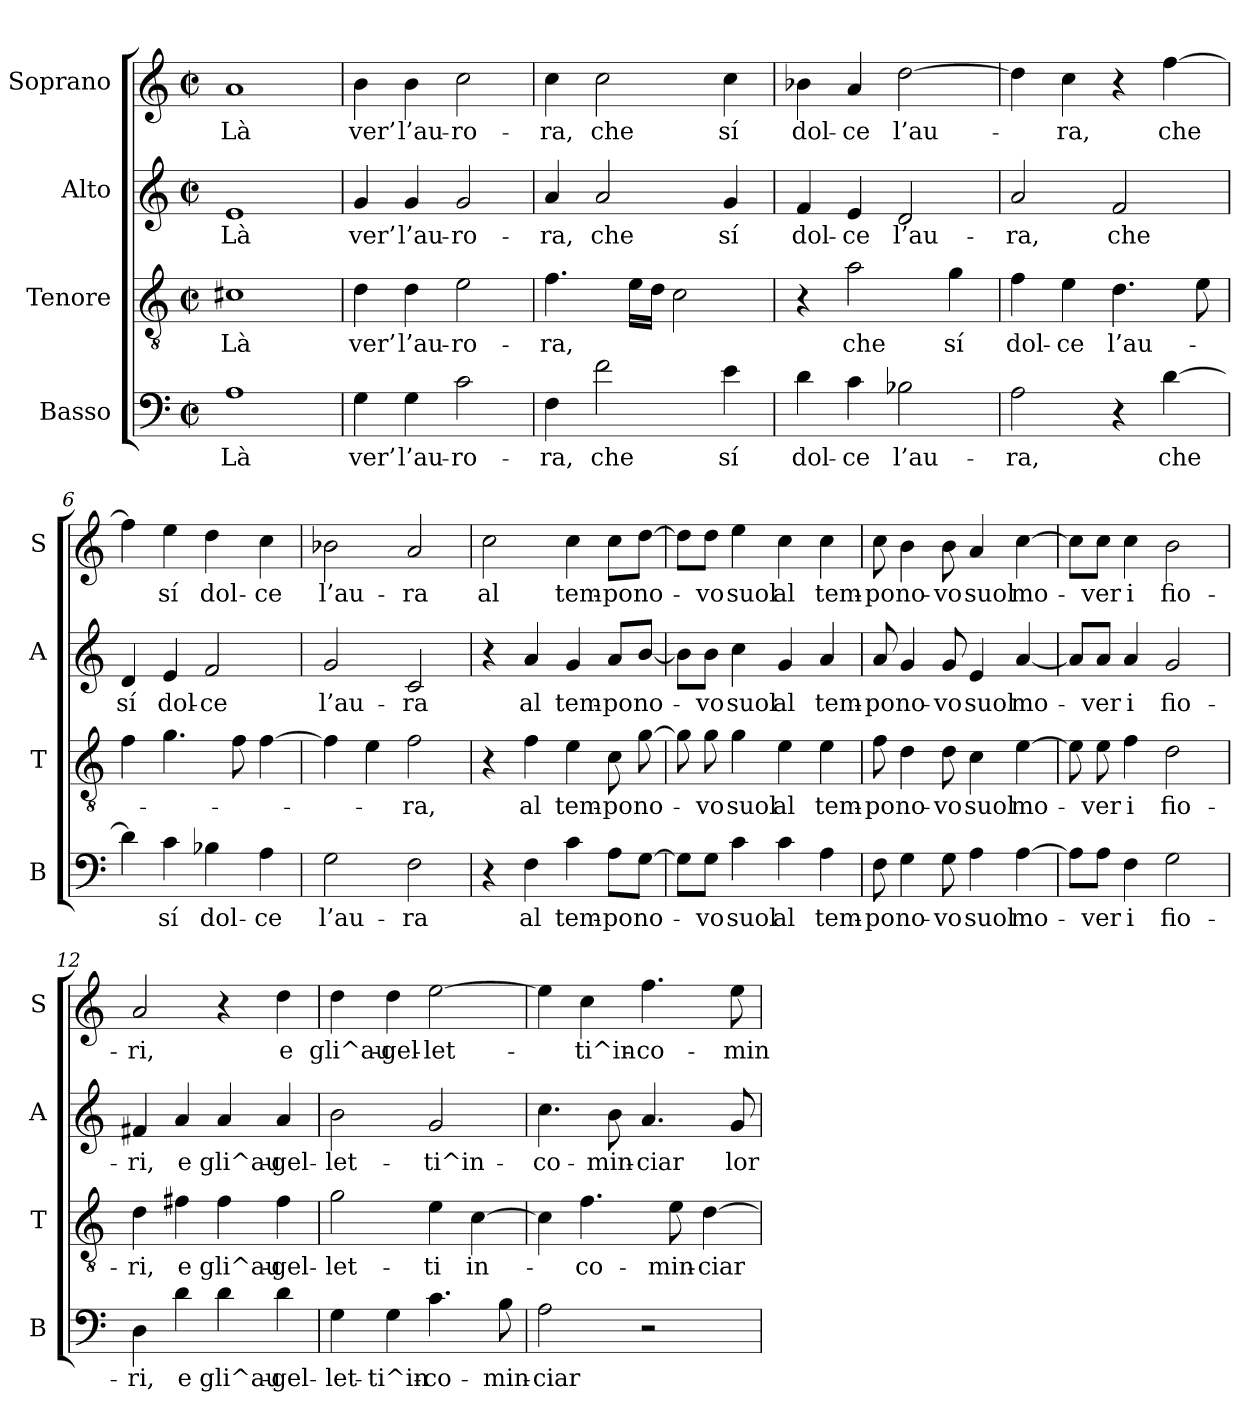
**kern	**text	**kern	**text	**kern	**text	**kern	**text
*part4	*part4	*part3	*part3	*part2	*part2	*part1	*part1
*staff4	*staff4	*staff3	*staff3	*staff2	*staff2	*staff1	*staff1
*I"Basso	*	*I"Tenore	*	*I"Alto	*	*I"Soprano	*
*I'B	*	*I'T	*	*I'A	*	*I'S	*
*clefF4	*	*clefGv2	*	*clefG2	*	*clefG2	*
*k[]	*	*k[]	*	*k[]	*	*k[]	*
*C:	*	*C:	*	*C:	*	*C:	*
*M2/2	*	*M2/2	*	*M2/2	*	*M2/2	*
*met(c|)	*	*met(c|)	*	*met(c|)	*	*met(c|)	*
=1	=1	=1	=1	=1	=1	=1	=1
1A	Là	1c#X	Là	1e	Là	1a	Là
=2	=2	=2	=2	=2	=2	=2	=2
4G\	ver’	4d\	ver’	4g/	ver’	4b\	ver’
4G\	l’au-	4d\	l’au-	4g/	l’au-	4b\	l’au-
2c\	-ro-	2e\	-ro-	2g/	-ro-	2cc\	-ro-
=3	=3	=3	=3	=3	=3	=3	=3
4F\	-ra,	4.f\	-ra,	4a/	-ra,	4cc\	-ra,
2f\	che	.	.	2a/	che	2cc\	che
.	.	16e\LL	.	.	.	.	.
.	.	16d\JJ	.	.	.	.	.
.	.	2c\	.	.	.	.	.
4e\	sí	.	.	4g/	sí	4cc\	sí
=4	=4	=4	=4	=4	=4	=4	=4
4d\	dol-	4r	.	4f/	dol-	4b-X\	dol-
4c\	-ce	2a\	che	4e/	-ce	4a/	-ce
2B-X\	l’au-	.	.	2d/	l’au-	[2dd\	l’au-
.	.	4g\	sí	.	.	.	.
!!LO:LB:g=z
=5	=5	=5	=5	=5	=5	=5	=5
2A\	-ra,	4f\	dol-	2a/	-ra,	4dd\]	.
.	.	4e\	-ce	.	.	4cc\	-ra,
4r	.	4.d\	l’au-	2f/	che	4r	.
[4d\	che	.	.	.	.	[4ff\	che
.	.	8e\	.	.	.	.	.
=6	=6	=6	=6	=6	=6	=6	=6
4d\]	.	4f\	.	4d/	sí	4ff\]	.
4c\	sí	4.g\	.	4e/	dol-	4ee\	sí
4B-X\	dol-	.	.	2f/	-ce	4dd\	dol-
.	.	8f\	.	.	.	.	.
4A\	-ce	[4f\	.	.	.	4cc\	-ce
=7	=7	=7	=7	=7	=7	=7	=7
2G\	l’au-	4f\]	.	2g/	l’au-	2b-X\	l’au-
.	.	4e\	.	.	.	.	.
2F\	-ra	2f\	-ra,	2c/	-ra	2a/	-ra
=8	=8	=8	=8	=8	=8	=8	=8
4r	.	4r	.	4r	.	2cc\	al
4F\	al	4f\	al	4a/	al	.	.
4c\	tem-	4e\	tem-	4g/	tem-	4cc\	tem-
8A\L	-po	8c\	-po	8a/L	-po	8cc\L	-po
[8G\J	no-	[8g\	no-	[8b/J	no-	[8dd\J	no-
=9	=9	=9	=9	=9	=9	=9	=9
8G\L]	.	8g\]	.	8b\L]	.	8dd\L]	.
8G\J	-vo	8g\	-vo	8b\J	-vo	8dd\J	-vo
4c\	suol	4g\	suol	4cc\	suol	4ee\	suol
4c\	al	4e\	al	4g/	al	4cc\	al
4A\	tem-	4e\	tem-	4a/	tem-	4cc\	tem-
!!LO:LB:g=z
=10	=10	=10	=10	=10	=10	=10	=10
8F\	-po	8f\	-po	8a/	-po	8cc\	-po
4G\	no-	4d\	no-	4g/	no-	4b\	no-
8G\	-vo	8d\	-vo	8g/	-vo	8b\	-vo
4A\	suol	4c\	suol	4e/	suol	4a/	suol
[4A\	mo-	[4e\	mo-	[4a/	mo-	[4cc\	mo-
=11	=11	=11	=11	=11	=11	=11	=11
8A\L]	.	8e\]	.	8a/L]	.	8cc\L]	.
8A\J	-ver	8e\	-ver	8a/J	-ver	8cc\J	-ver
4F\	i	4f\	i	4a/	i	4cc\	i
2G\	fio-	2d\	fio-	2g/	fio-	2b\	fio-
=12	=12	=12	=12	=12	=12	=12	=12
4D\	-ri,	4d\	-ri,	4f#X/	-ri,	2a/	-ri,
4d\	e	4f#X\	e	4a/	e	.	.
4d\	gli^au-	4f#\	gli^au-	4a/	gli^au-	4r	.
4d\	-gel-	4f#\	-gel-	4a/	-gel-	4dd\	e
=13	=13	=13	=13	=13	=13	=13	=13
4G\	-let-	2g\	-let-	2b\	-let-	4dd\	gli^au-
4G\	-ti^in-	.	.	.	.	4dd\	-gel-
4.c\	-co-	4e\	-ti	2g/	-ti^in-	[2ee\	-let-
.	.	[4c\	in-	.	.	.	.
8B\	-min-	.	.	.	.	.	.
=14	=14	=14	=14	=14	=14	=14	=14
2A\	-ciar	4c\]	.	4.cc\	-co-	4ee\]	.
.	.	4.f\	-co-	.	.	4cc\	-ti^in-
.	.	.	.	8b\	-min-	.	.
2r	.	.	.	4.a/	-ciar	4.ff\	-co-
.	.	8e\	-min-	.	.	.	.
.	.	[4d\	-ciar	.	.	.	.
.	.	.	.	8g/	lor	8ee\	-min-
=	=	=	=	=	=	=	=
*-	*-	*-	*-	*-	*-	*-	*-
